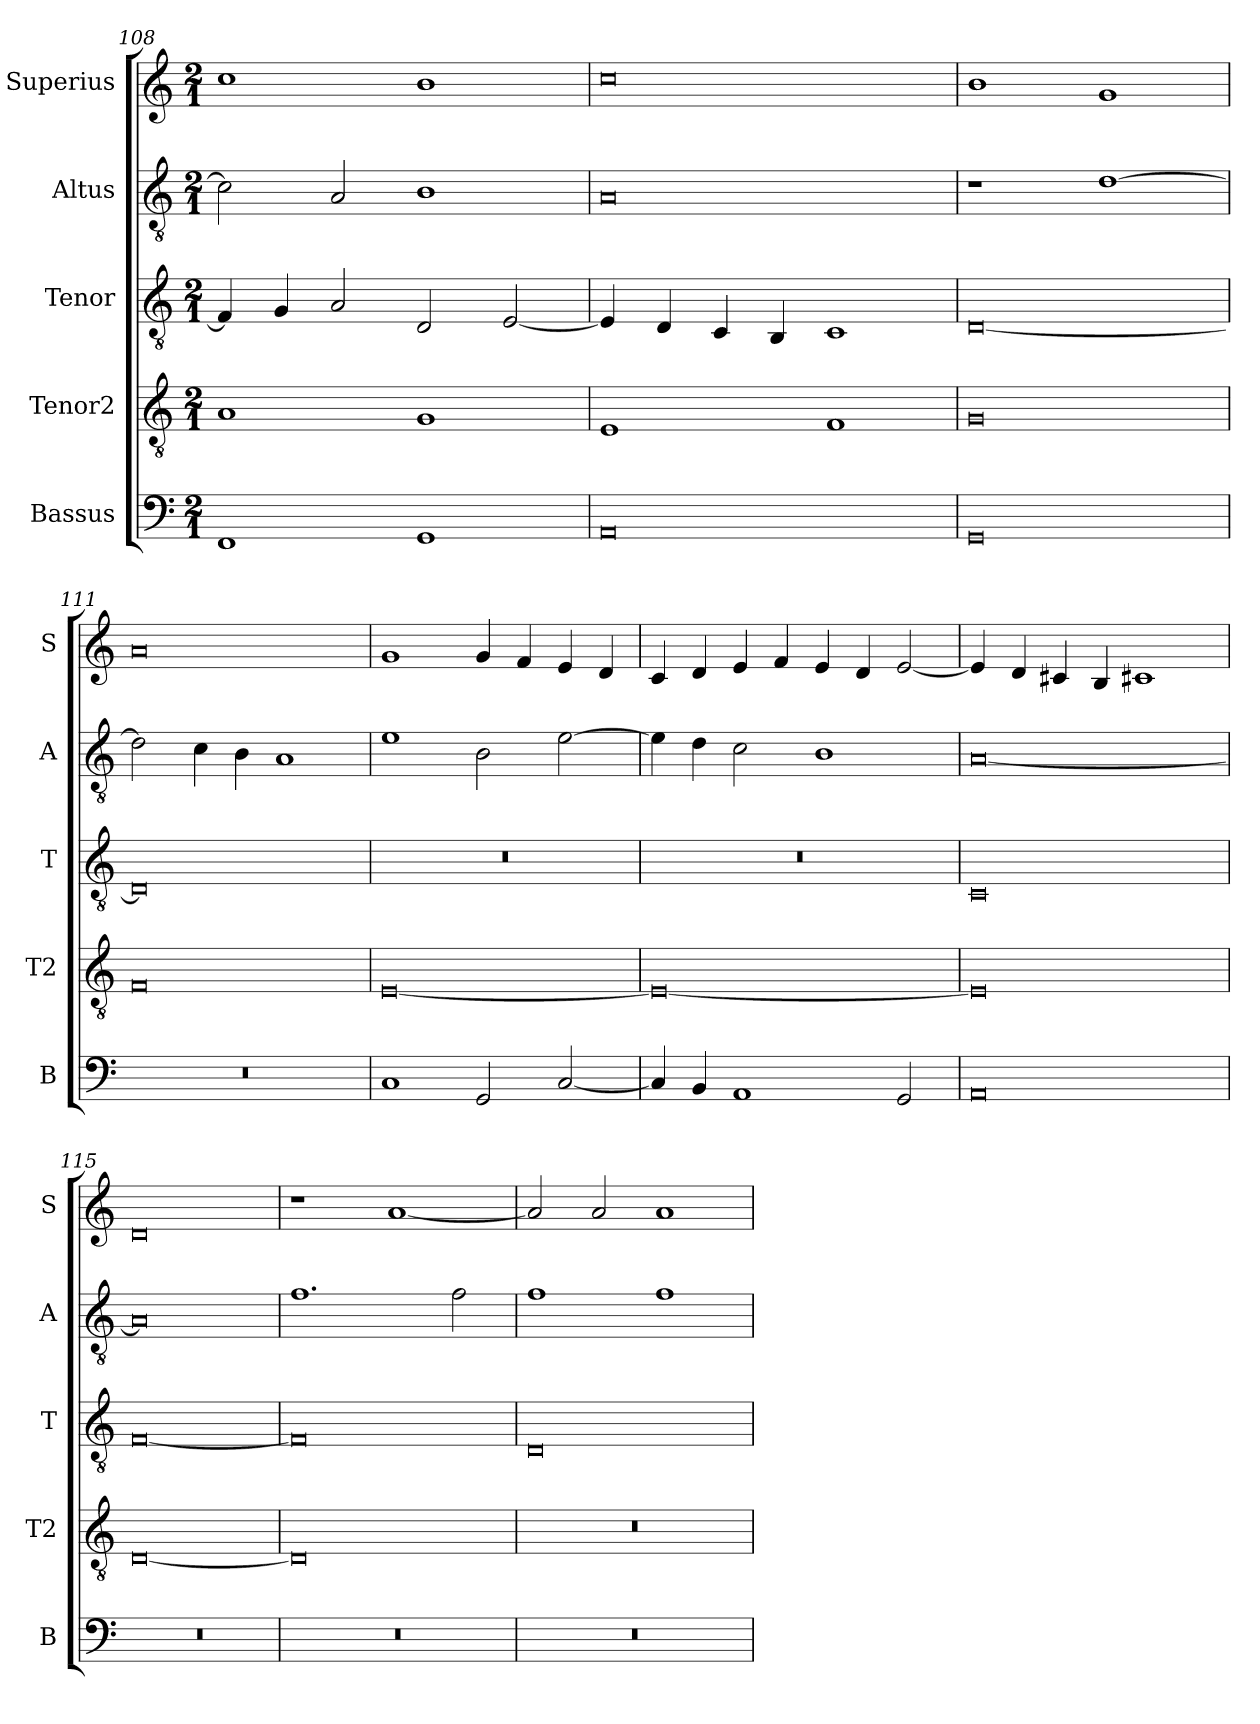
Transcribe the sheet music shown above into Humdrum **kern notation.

**kern	**kern	**kern	**kern	**kern
*part5	*part4	*part3	*part2	*part1
*staff5	*staff4	*staff3	*staff2	*staff1
*I"Bassus	*I"Tenor2	*I"Tenor	*I"Altus	*I"Superius
*I'B	*I'T2	*I'T	*I'A	*I'S
*clefF4	*clefGv2	*clefGv2	*clefGv2	*clefG2
*k[]	*k[]	*k[]	*k[]	*k[]
*M2/1	*M2/1	*M2/1	*M2/1	*M2/1
=108	=108	=108	=108	=108
1FF	1A	4F/]	2c\]	1cc
.	.	4G/	.	.
.	.	2A/	2A/	.
1GG	1G	2D/	1B	1b
.	.	[2E/	.	.
=109	=109	=109	=109	=109
0AA	1E	4E/]	0A	0cc
.	.	4D/	.	.
.	.	4C/	.	.
.	.	4BB/	.	.
.	1F	1C	.	.
=110	=110	=110	=110	=110
0GG	0G	[0D	1r	1b
.	.	.	[1d	1g
=111	=111	=111	=111	=111
0r	0F	0D]	2d\]	0a
.	.	.	4c\	.
.	.	.	4B\	.
.	.	.	1A	.
=112	=112	=112	=112	=112
1C	[0E	0r	1e	1g
2GG/	.	.	2B\	4g/
.	.	.	.	4f/
[2C/	.	.	[2e\	4e/
.	.	.	.	4d/
=113	=113	=113	=113	=113
4C/]	0E_	0r	4e\]	4c/
4BB/	.	.	4d\	4d/
1AA	.	.	2c\	4e/
.	.	.	.	4f/
.	.	.	1B	4e/
.	.	.	.	4d/
2GG/	.	.	.	[2e/
=114	=114	=114	=114	=114
0AA	0E]	0C	[0A	4e/]
.	.	.	.	4d/
.	.	.	.	4c#X/
.	.	.	.	4B/
.	.	.	.	1c#X
=115	=115	=115	=115	=115
0r	[0D	[0F	0A]	0d
=116	=116	=116	=116	=116
0r	0D]	0F]	1.f	1r
.	.	.	.	[1a
.	.	.	2f\	.
=117	=117	=117	=117	=117
0r	0r	0D	1f	2a/]
.	.	.	.	2a/
.	.	.	1f	1a
=	=	=	=	=
*-	*-	*-	*-	*-
